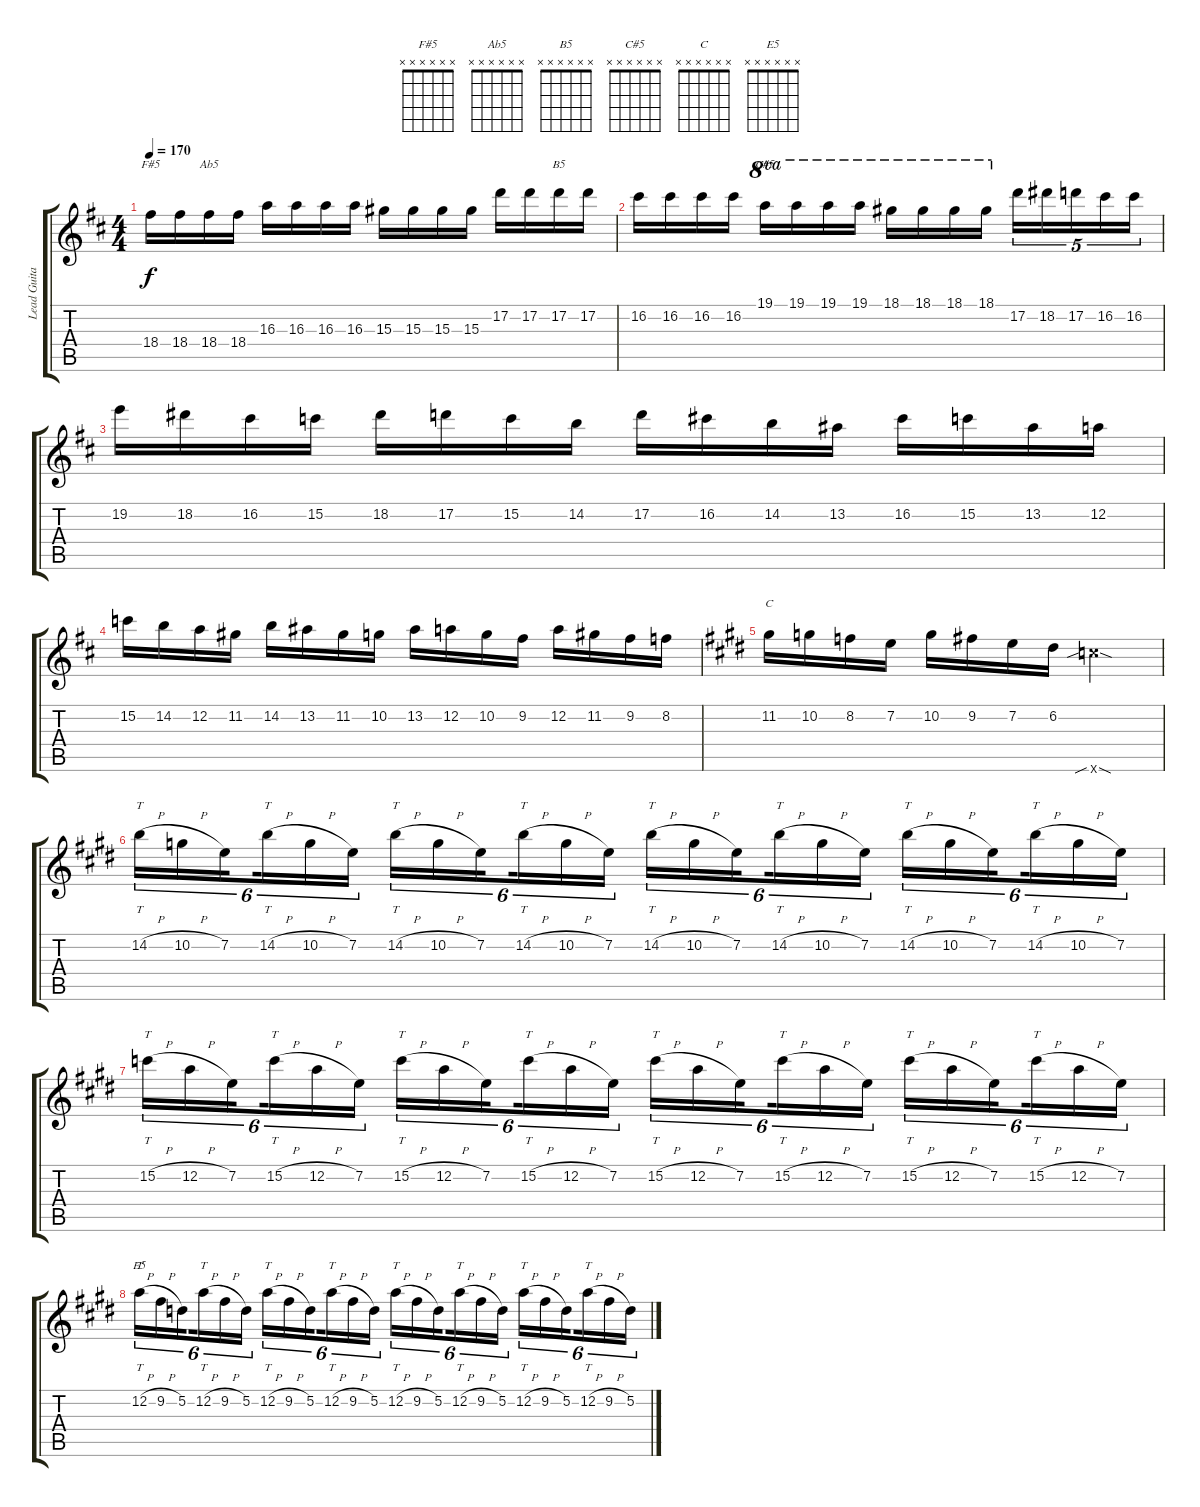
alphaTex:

\track ("Lead Guitar 1" "Lead Guita") {instrument distortionguitar}
\staff {score tabs}
\tuning (D4 A3 F3 C3 G2 D2) {hide}
\chord ("F#5" x x x x x x)
\chord ("Ab5" x x x x x x)
\chord ("B5" x x x x x x)
\chord ("C#5" x x x x x x)
\chord ("C" x x x x x x)
\chord ("E5" x x x x x x)
\ts (4 4)
\tempo 170
\clef g2
\ks bminor
18.4.16{ch "F#5" dy f} 18.4.16 18.4.16{ch "Ab5"} 18.4.16 16.3.16 16.3.16 16.3.16 16.3.16 15.3.16 15.3.16 15.3.16 15.3.16 17.2.16 17.2.16 17.2.16{ch "B5"} 17.2.16 |
16.2.16 16.2.16 16.2.16 16.2.16 19.1.16{ch "C#5" ot 8va} 19.1.16{ot 8va} 19.1.16{ot 8va} 19.1.16{ot 8va} 18.1.16{ot 8va} 18.1.16{ot 8va} 18.1.16{ot 8va} 18.1.16{ot 8va} 17.2.16{tu (5 4)} 18.2.16{tu (5 4)} 17.2.16{tu (5 4)} 16.2.16{tu (5 4)} 16.2.16{tu (5 4)} |
19.2.16 18.2.16 16.2.16 15.2.16 18.2.16 17.2.16 15.2.16 14.2.16 17.2.16 16.2.16 14.2.16 13.2.16 16.2.16 15.2.16 13.2.16 12.2.16 |
15.2.16 14.2.16 12.2.16 11.2.16 14.2.16 13.2.16 11.2.16 10.2.16 13.2.16 12.2.16 10.2.16 9.2.16 12.2.16 11.2.16 9.2.16 8.2.16 |
\ks c#minor
11.2.16{ch "C"} 10.2.16 8.2.16 7.2.16 10.2.16 9.2.16 7.2.16 6.2.16 22.6{sib sod x}.2 |
14.2{h}.16{tt tu (6 4)} 10.2{h}.16{tu (6 4)} 7.2.16{tu (6 4) beam splitsecondary} 14.2{h}.16{tt tu (6 4)} 10.2{h}.16{tu (6 4)} 7.2.16{tu (6 4)} 14.2{h}.16{tt tu (6 4)} 10.2{h}.16{tu (6 4)} 7.2.16{tu (6 4) beam splitsecondary} 14.2{h}.16{tt tu (6 4)} 10.2{h}.16{tu (6 4)} 7.2.16{tu (6 4)} 14.2{h}.16{tt tu (6 4)} 10.2{h}.16{tu (6 4)} 7.2.16{tu (6 4) beam splitsecondary} 14.2{h}.16{tt tu (6 4)} 10.2{h}.16{tu (6 4)} 7.2.16{tu (6 4)} 14.2{h}.16{tt tu (6 4)} 10.2{h}.16{tu (6 4)} 7.2.16{tu (6 4) beam splitsecondary} 14.2{h}.16{tt tu (6 4)} 10.2{h}.16{tu (6 4)} 7.2.16{tu (6 4)} |
15.2{h}.16{tt tu (6 4)} 12.2{h}.16{tu (6 4)} 7.2.16{tu (6 4) beam splitsecondary} 15.2{h}.16{tt tu (6 4)} 12.2{h}.16{tu (6 4)} 7.2.16{tu (6 4)} 15.2{h}.16{tt tu (6 4)} 12.2{h}.16{tu (6 4)} 7.2.16{tu (6 4) beam splitsecondary} 15.2{h}.16{tt tu (6 4)} 12.2{h}.16{tu (6 4)} 7.2.16{tu (6 4)} 15.2{h}.16{tt tu (6 4)} 12.2{h}.16{tu (6 4)} 7.2.16{tu (6 4) beam splitsecondary} 15.2{h}.16{tt tu (6 4)} 12.2{h}.16{tu (6 4)} 7.2.16{tu (6 4)} 15.2{h}.16{tt tu (6 4)} 12.2{h}.16{tu (6 4)} 7.2.16{tu (6 4) beam splitsecondary} 15.2{h}.16{tt tu (6 4)} 12.2{h}.16{tu (6 4)} 7.2.16{tu (6 4)} |
12.2{h}.16{tt tu (6 4) ch "E5"} 9.2{h}.16{tu (6 4)} 5.2.16{tu (6 4) beam splitsecondary} 12.2{h}.16{tt tu (6 4)} 9.2{h}.16{tu (6 4)} 5.2.16{tu (6 4)} 12.2{h}.16{tt tu (6 4)} 9.2{h}.16{tu (6 4)} 5.2.16{tu (6 4) beam splitsecondary} 12.2{h}.16{tt tu (6 4)} 9.2{h}.16{tu (6 4)} 5.2.16{tu (6 4)} 12.2{h}.16{tt tu (6 4)} 9.2{h}.16{tu (6 4)} 5.2.16{tu (6 4) beam splitsecondary} 12.2{h}.16{tt tu (6 4)} 9.2{h}.16{tu (6 4)} 5.2.16{tu (6 4)} 12.2{h}.16{tt tu (6 4)} 9.2{h}.16{tu (6 4)} 5.2.16{tu (6 4) beam splitsecondary} 12.2{h}.16{tt tu (6 4)} 9.2{h}.16{tu (6 4)} 5.2.16{tu (6 4)}
